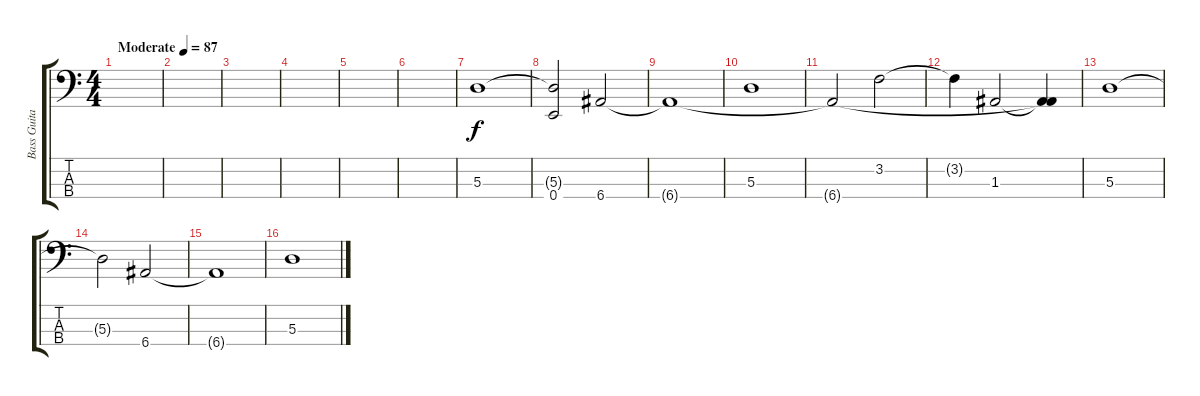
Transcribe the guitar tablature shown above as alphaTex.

\track ("Bass Guitar" "Bass Guita") {instrument electricbassfinger}
\staff {score tabs}
\tuning (G2 D2 A1 E1) {hide}
\ts (4 4)
\tempo (87 "Moderate")
\clef f4
\ks c
|
|
|
|
|
|
5.3.1 |
(5.3{t} 0.4).2 6.4.2 |
6.4{t}.1 |
5.3.1 |
6.4{t}.2 3.2.2 |
3.2{t}.4 1.3.2 (1.3{t} 6.4{t}).4 |
5.3.1 |
5.3{t}.2 6.4.2 |
6.4{t}.1 |
5.3.1
